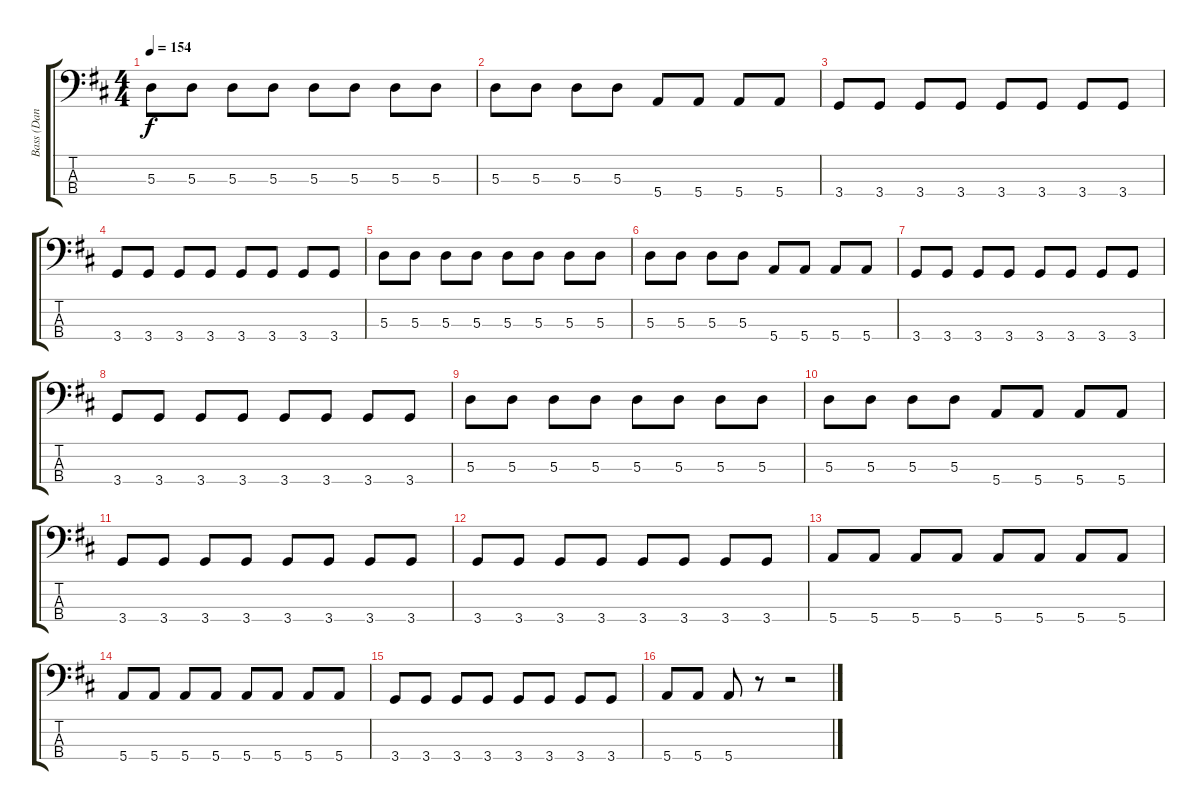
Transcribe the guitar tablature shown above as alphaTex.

\track ("Bass (Dan Andriano)" "Bass (Dan ") {instrument electricbassfinger}
\staff {score tabs}
\tuning (G2 D2 A1 E1) {hide}
\ts (4 4)
\tempo 154
\clef f4
\ks bminor
5.3.8{dy f} 5.3.8 5.3.8 5.3.8 5.3.8 5.3.8 5.3.8 5.3.8 |
5.3.8 5.3.8 5.3.8 5.3.8 5.4.8 5.4.8 5.4.8 5.4.8 |
3.4.8 3.4.8 3.4.8 3.4.8 3.4.8 3.4.8 3.4.8 3.4.8 |
3.4.8 3.4.8 3.4.8 3.4.8 3.4.8 3.4.8 3.4.8 3.4.8 |
5.3.8 5.3.8 5.3.8 5.3.8 5.3.8 5.3.8 5.3.8 5.3.8 |
5.3.8 5.3.8 5.3.8 5.3.8 5.4.8 5.4.8 5.4.8 5.4.8 |
3.4.8 3.4.8 3.4.8 3.4.8 3.4.8 3.4.8 3.4.8 3.4.8 |
3.4.8 3.4.8 3.4.8 3.4.8 3.4.8 3.4.8 3.4.8 3.4.8 |
5.3.8 5.3.8 5.3.8 5.3.8 5.3.8 5.3.8 5.3.8 5.3.8 |
5.3.8 5.3.8 5.3.8 5.3.8 5.4.8 5.4.8 5.4.8 5.4.8 |
3.4.8 3.4.8 3.4.8 3.4.8 3.4.8 3.4.8 3.4.8 3.4.8 |
3.4.8 3.4.8 3.4.8 3.4.8 3.4.8 3.4.8 3.4.8 3.4.8 |
5.4.8 5.4.8 5.4.8 5.4.8 5.4.8 5.4.8 5.4.8 5.4.8 |
5.4.8 5.4.8 5.4.8 5.4.8 5.4.8 5.4.8 5.4.8 5.4.8 |
3.4.8 3.4.8 3.4.8 3.4.8 3.4.8 3.4.8 3.4.8 3.4.8 |
5.4.8 5.4.8 5.4.8 r.8 r.2
